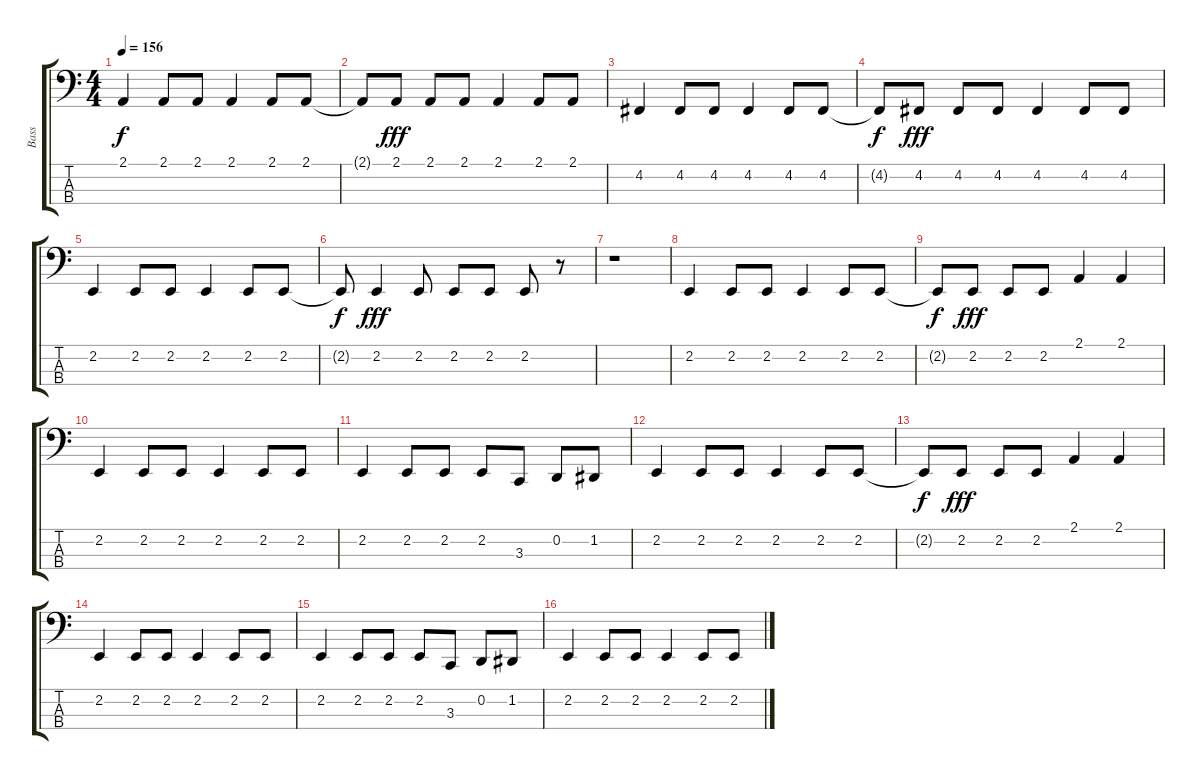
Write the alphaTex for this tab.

\track ("Bass" "Bass") {instrument lead2sawtooth}
\staff {score tabs}
\tuning (G2 D2 A1 E1) {hide}
\ts (4 4)
\tempo 156
\clef f4
\ks c
2.1.4{dy f} 2.1.8 2.1.8 2.1.4 2.1.8 2.1.8 |
2.1{t}.8 2.1.8{dy fff} 2.1.8 2.1.8 2.1.4 2.1.8 2.1.8 |
4.2.4 4.2.8 4.2.8 4.2.4 4.2.8 4.2.8 |
4.2{t}.8{dy f} 4.2.8{dy fff} 4.2.8 4.2.8 4.2.4 4.2.8 4.2.8 |
2.2.4 2.2.8 2.2.8 2.2.4 2.2.8 2.2.8 |
2.2{t}.8{dy f} 2.2.4{dy fff} 2.2.8 2.2.8 2.2.8 2.2.8 r.8 |
r.1 |
2.2.4 2.2.8 2.2.8 2.2.4 2.2.8 2.2.8 |
2.2{t}.8{dy f} 2.2.8{dy fff} 2.2.8 2.2.8 2.1.4 2.1.4 |
2.2.4 2.2.8 2.2.8 2.2.4 2.2.8 2.2.8 |
2.2.4 2.2.8 2.2.8 2.2.8 3.3.8 0.2.8 1.2.8 |
2.2.4 2.2.8 2.2.8 2.2.4 2.2.8 2.2.8 |
2.2{t}.8{dy f} 2.2.8{dy fff} 2.2.8 2.2.8 2.1.4 2.1.4 |
2.2.4 2.2.8 2.2.8 2.2.4 2.2.8 2.2.8 |
2.2.4 2.2.8 2.2.8 2.2.8 3.3.8 0.2.8 1.2.8 |
2.2.4 2.2.8 2.2.8 2.2.4 2.2.8 2.2.8
